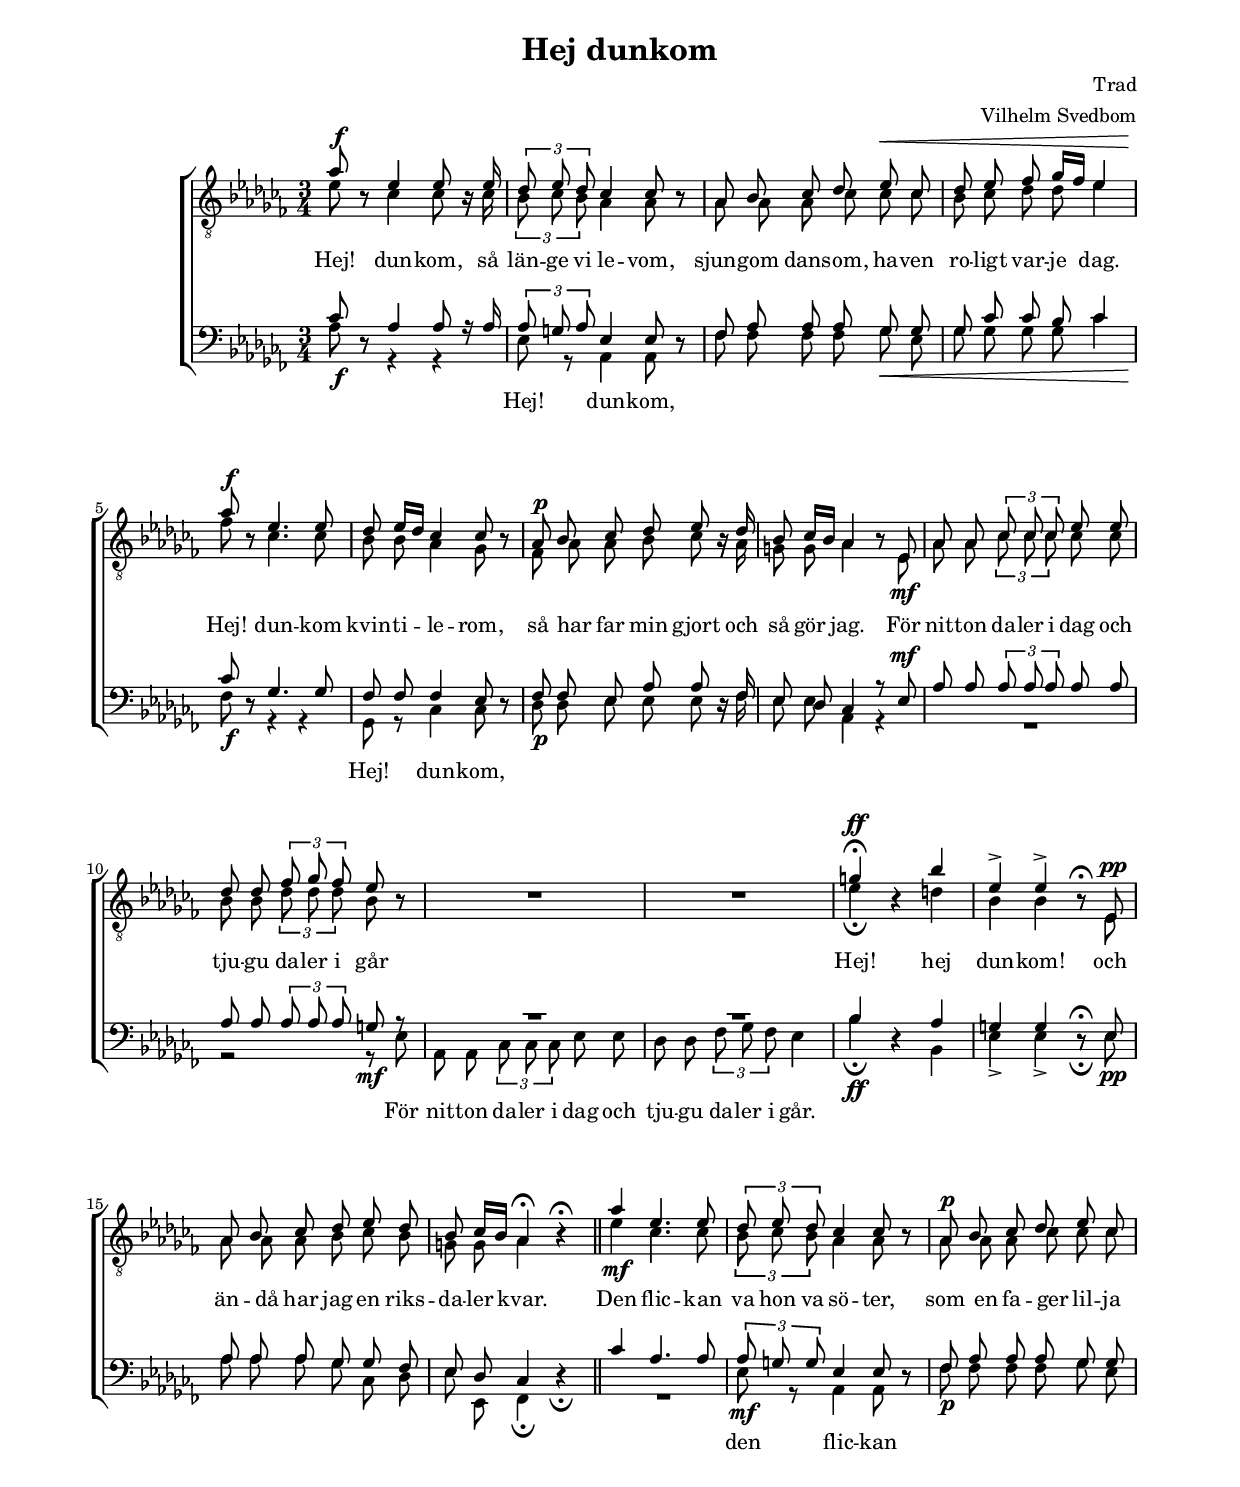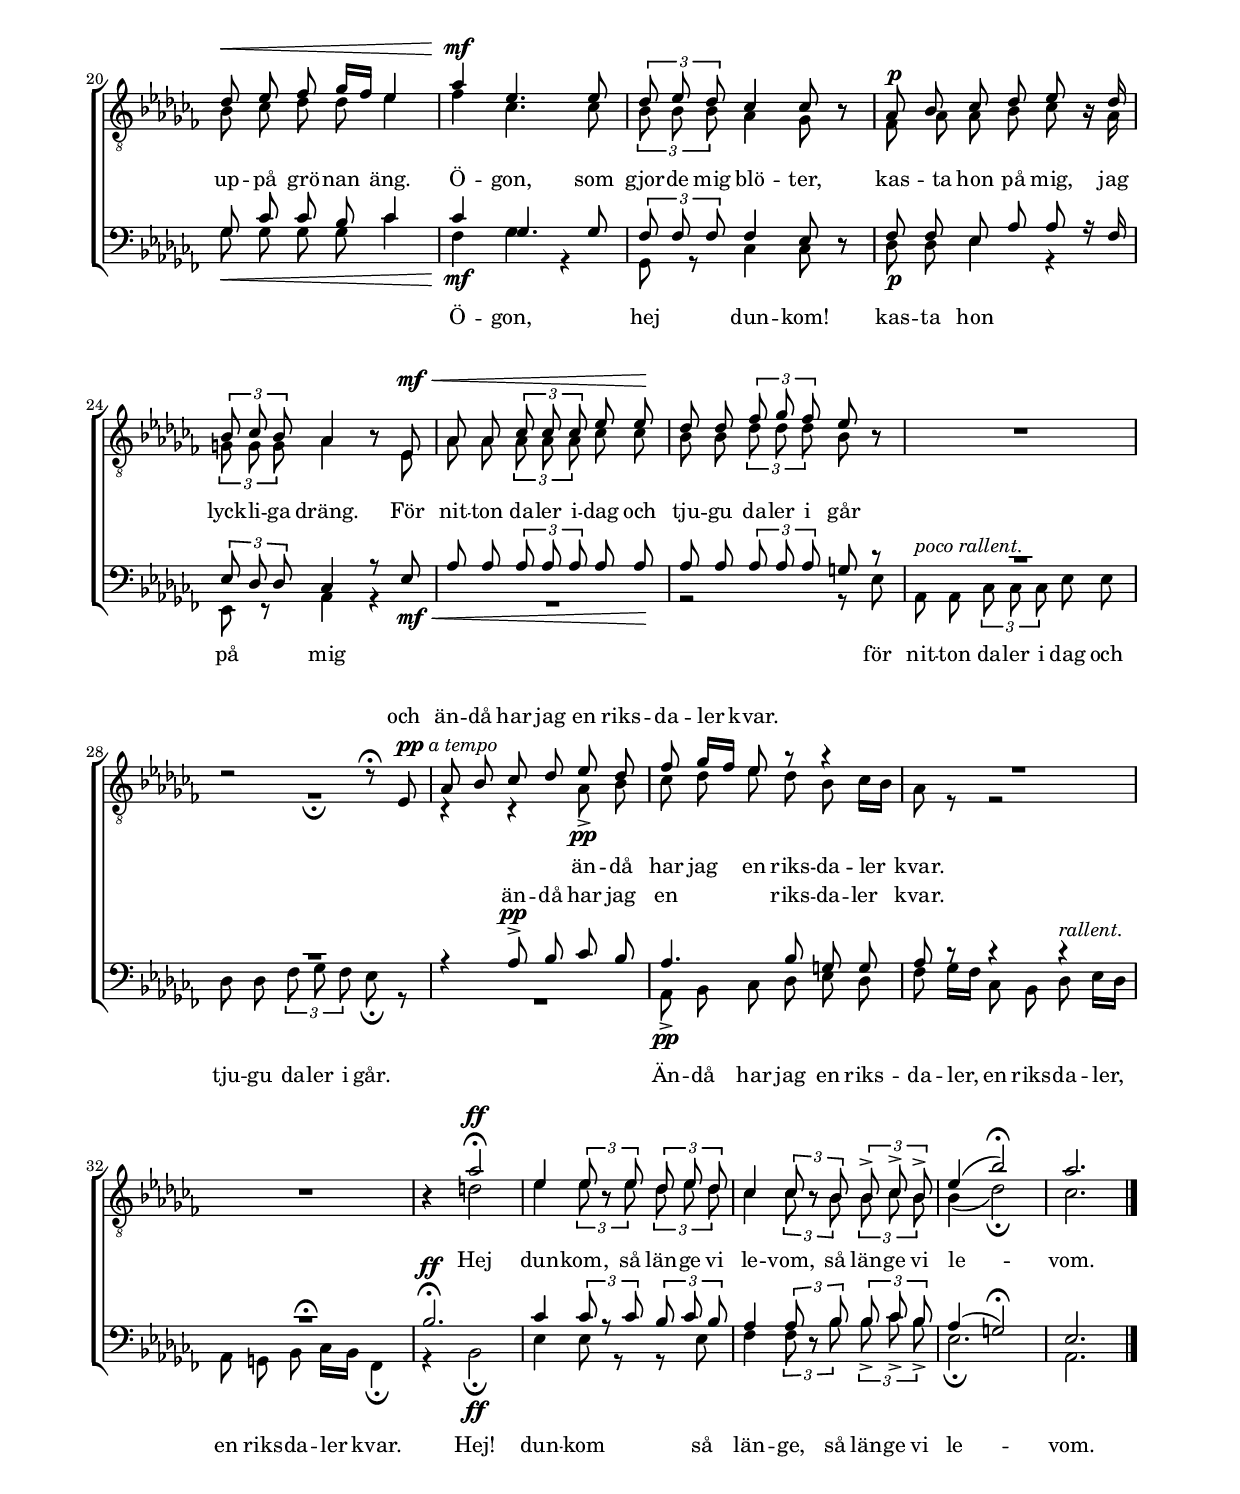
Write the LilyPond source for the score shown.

% LilyBin
\version "2.22.2"

\include "../../Include/midiVolume.ly"
\include "../../Include/copyright.ly"
\include "../../Include/customPaper.ly"

\bookOutputName "HejDunkom"
\pageHeader

\paper {
	page-count = #2
}

global = {
	\key aes \minor
	\time 3/4
}

system = \relative c' {

	s2.\f | s2. | s2  s4\< | s2. |
	s2.\f | s2. | s2.\p | s2. |
	s2. | s2. | s2. | s2. |
	s2.\ff | s2 s8 s8\pp | s2. | s2. \bar "||"

	s2. | s2. | s2.\p | s2.\<  |
	s2.\mf | s2. | s2.\p | s2 s8  s8\mf-\< |
	s2 s8 s8\! | s2. | s2. | s2. |
	s2. | s2. | s2. | s2.  |

	s2.  | s2. | s2. | s2. | s2. \bar "|."
}

tOne = \relative c'' {
	\override Voice.Rest #'staff-position = #0
	\override Voice.MultiMeasureRest #'staff-position = #0
	\autoBeamOff

	aes8 r8 es4 es8 r16 es16 |
	\tuplet 3/2 {des8 es8 des8} ces4 ces8 r8 |
	aes8 bes8 ces8 des8  es8 ces8 |
	des8 es8 fes8  ges16[ fes16]  es4 |

	aes8 r8 es4. es8 |
	des8 es16[ des16] ces4 ces8 r8 |
	aes8 bes8 ces8 des8  es8 r16 des16 |
	bes8 ces16[ bes16] aes4 r8 es8\mf |

	aes8 aes8 \tuplet 3/2 {ces8 ces8 ces8} es8 es8 |
	des8 des8 \tuplet 3/2 {fes8 ges8 fes8} es8 r8 |
	R2. |
	R2. |

	g4\fermata r4 bes4 |
	es,4-> es4-> r8\fermata es,8  |
	aes8 bes8 ces8 des8 es8 des8 |
	bes8 ces16[ bes16] aes4\fermata r4\fermata |

	aes'4\mf es4. es8 |
	\tuplet 3/2 {des8 es8 des8} ces4 ces8 r8 |
	aes8 bes8 ces8 des8 es8 ces8 |
	des8 es8 fes8 ges16[ fes16] es4 |

	aes4 es4. es8 |
	\tuplet 3/2 {des8 es8 des8} ces4 ces8 r8 |
	aes8 bes8 ces8 des8 es8 r16 des16 |
	\tuplet 3/2 {bes8 ces8 bes8} aes4 r8 es8 |

	aes8 aes8 \tuplet 3/2 {ces8 ces8 ces8} es8 es8 |
	des8 des8 \tuplet 3/2 {fes8 ges8 fes8} es8 r8 |
	R2. |
	\override Voice.Rest #'staff-position = #2
	r2 r8\fermata es,8^\markup{\dynamic pp \italic "a tempo"} |

	\override Voice.Rest #'staff-position = #6
	aes8 bes8 ces8 des8 es8 des8 |
	fes8 ges16[ fes16] es8 r8  r4 |
	\once \override Voice.MultiMeasureRest #'staff-position = #2 R2. |
	R2. |
  \override Voice.Rest #'staff-position = #0

	r4 aes2^\ff-\fermata |
	es4 \tuplet 3/2 {es8  r8  es8} \tuplet 3/2 {des8 es8 des8} |
	ces4 \tuplet 3/2  {ces8  r8 bes8} \tuplet 3/2 {bes8-> ces8-> bes8->} |
	es4( bes'2\fermata) |
	aes2.
}

tTwo = \relative c' {
	\override Voice.Rest #'staff-position = #0
	\override Voice.MultiMeasureRest #'staff-position = #0
	\autoBeamOff

	es8 r8 ces4 ces8 r16 ces16 |
	\tuplet 3/2 {bes8 ces8 bes8} aes4 aes8 r8 |
	aes8 aes8 aes8 ces8 ces8 ces8 |
	bes8 ces8 des8 des8 es4 |

	fes8 r8 ces4. ces8 |
	bes8 bes8 aes4 ges8 r8 |
	fes8 aes8 aes8 bes8 ces8 r16 aes16 |
	g8 g8 aes4 r8 es8 |

	aes8 aes8 \tuplet 3/2 {ces8 ces8 ces8} ces8 ces8 |
	bes8 bes8 \tuplet 3/2 {des8 des8 des8} bes8 r8 |
	R2. |
	R2. |

	es4\fermata r4 d4 |
	bes4 bes4 r8 es,8  |
	aes8 aes8 aes8 bes8 ces8 bes8 |
	g8 g8 aes4 r4 |

	es'4 ces4. ces8 |
	\tuplet 3/2 {bes8 ces8 bes8} aes4 aes8 r8 |
	aes8 aes8 aes8 ces8 ces8 ces8 |
	bes8 ces8 des8 des8 es4 |

	fes4 ces4. ces8 |
	\tuplet 3/2 {bes8 bes8 bes8} aes4 ges8 r8 |
	fes8 aes8 aes8 bes8 ces8 r16 aes16 |
	\tuplet 3/2 {g8 g8 g8} aes4 r8 es8 |

	aes8 aes8 \tuplet 3/2 {aes8 aes8 aes8} ces8 ces8 |
	bes8 bes8 \tuplet 3/2 {des8 des8 des8} bes8 r8 |
	R2. |
	\once \override Voice.MultiMeasureRest #'staff-position = #-4 R2._\fermata |
	\override Voice.Rest #'staff-position = #-6

	r4 r4  aes8->-\pp bes8 |
	ces8 des8 es8 des8 bes8 ces16[ bes16] |
	\override Voice.Rest #'staff-position = #-4
	aes8 r8 r2 |
	R2. |

	\override Voice.Rest #'staff-position = #0

	r4 d2 |
	es4 \tuplet 3/2 {es8  r8  es8} \tuplet 3/2 {des8 es8 des8} |
	ces4 \tuplet 3/2  {ces8  r8 bes8} \tuplet 3/2 {bes8 ces8 bes8} |
	bes4( des2\fermata) |
	ces2.
}

bOne = \relative c' {
	\override Voice.Rest #'staff-position = #0
	\override Voice.MultiMeasureRest #'staff-position = #4
	\autoBeamOff

	ces8 r8 aes4 aes8 \once	\override Voice.Rest #'staff-position = #4 r16 aes16 |
	\tuplet 3/2 {aes8 g8 aes8} es4 es8 r8 |
	fes8 aes8 aes8 aes8 ges8 ges8 |
	ges8 ces8 ces8 bes8 ces4 |

	ces8 r8 ges4. ges8 |
	fes8 fes8 fes4 es8 r8 |
	fes8 fes8 es8 aes8 aes8 r16 fes16 |
	es8 des8 ces4 \once \override Voice.Rest #'staff-position = #4 r8 es8^\mf |

	aes8 aes8 \tuplet 3/2 {aes8 aes8 aes8} aes8 aes8 |
	aes8 aes8 \tuplet 3/2 {aes8 aes8 aes8} g8 \once	\override Voice.Rest #'staff-position = #4 r8 |
	R2. |
	R2. |

	bes4 r4 aes4 |
	g4 g4 r8\fermata es8  |
	aes8 aes8 aes8 ges8 ges8 fes8 |
	es8 des8 ces4 r4 |

	ces'4 aes4. aes8 |
	\tuplet 3/2 {aes8 g8 g8} es4 es8 r8 |
	fes8 aes8 aes8 aes8 ges8 ges8 |
	ges8 ces8 ces8 bes8 ces4 |

	ces4 ges4. ges8 |
	\tuplet 3/2 {fes8 fes8 fes8} fes4 es8 r8 |
	fes8 fes8 es8 aes8 aes8 \override Voice.Rest #'staff-position = #4 r16 fes16 |
	\tuplet 3/2 {es8 des8 des8} ces4 r8 es8 |

	aes8 aes8 \tuplet 3/2 {aes8 aes8 aes8} aes8 aes8 |
	aes8 aes8 \tuplet 3/2 {aes8 aes8 aes8} g8 \once	\override Voice.Rest #'staff-position = #6 r8 |
	R2. |
	R2. |

	r4 aes8->^\pp bes8 ces8 bes8 |
	aes4. bes8 g8 g8 |
	aes8 \override Voice.Rest #'staff-position = #6 r8 r4 r4^\markup{\italic rallent.} |
	R2.\fermata |

	bes2.^\ff-\fermata |
	\override Voice.Rest #'staff-position = #4
	ces4 \tuplet 3/2 {ces8 r8 ces8} \tuplet 3/2 {bes8 ces8 bes8} |
	aes4 \tuplet 3/2 {aes8 \once \override Voice.Rest #'staff-position = #0 r8 bes8} \tuplet 3/2 {bes8 ces8 bes8} |
	as4( g2\fermata) |
	es2.
}

bTwo = \relative c' {
	\autoBeamOff

	aes8 \once \override Voice.Rest #'staff-position = #0 r8 r4 r4 |
	es8  r8 aes,4 aes8 \once \override Voice.Rest #'staff-position = #0 r8 |
	fes'8 fes8 fes8 fes8 ges8 es8 |
	ges8 ges8 ges8 ges8 ces4 |

	fes,8 \once \override Voice.Rest #'staff-position = #0 r8 r4 r4 |
	ges,8 r8 ces4 ces8 \once \override Voice.Rest #'staff-position = #0 r8 |
	des8 des8 es8 es8 es8 \once \override Voice.Rest #'staff-position = #0 r16 fes16 |
	es8 es8 aes,4 r4 |

	R2. |
	r2 r8\mf es'8
	aes,8 aes8 \tuplet 3/2 {ces8 ces8 ces8} es8 es8 |
	des8 des8 \tuplet 3/2 {fes8 ges8 fes8} es4 |

	bes'4\fermata \once \override Voice.Rest #'staff-position = #0 r4 bes,4 |
	es4-> es4-> \once \override Voice.Rest #'staff-position = #0 r8\fermata es8  |
	aes8 aes8 aes8 ges8 ces,8 des8 |
	es8 es,8 fes4\fermata \once \override Voice.Rest #'staff-position = #0 r4\fermata |

	R2. |
	es'8\mf r8 aes,4 aes8 \once \override Voice.Rest #'staff-position = #0 r8 |
	fes'8 fes8 fes8 fes8 ges8 es8 |
	ges8 ges8 ges8 ges8 ces4 |

	fes,4 ges4 r4 |
	ges,8 r8 ces4 ces8 \once \override Voice.Rest #'staff-position = #0 r8 |
	des8 des8 es4 r4 |
	es,8 r8 aes4 r4 |

	R2. |
	r2 r8 es'8
	aes,8^\markup{\italic{poco  rallent.}} aes8 \tuplet 3/2 {ces8 ces8 ces8} es8 es8 |
	des8 des8 \tuplet 3/2 {fes8 ges8 fes8} es8_\fermata r8 |

	R2. |
	aes,8->-\pp bes8 ces8 des8 es8 des8 |
	fes8 ges16[ fes16] ces8 bes8 des8 es16[ des16] |
	aes8 g8 bes8 ces16[ bes16] fes4\fermata |

	r4 bes2_\ff-\fermata |
	es4 es8 r8 r8 es8 |
	fes4 \tuplet 3/2 {fes8 \once	\override Voice.Rest #'staff-position = #0 r8 bes8} \tuplet 3/2 {bes8-> ces8-> bes8->} |
	es,2.\fermata |
	aes,2.
}

LyricToneOne = \lyricmode {
	\repeat unfold 115  {\skip 1}
	och än  -- då har jag en  riks -- da --  ler kvar.
}

LyricTtwo = \lyricmode {
	Hej! dun --  kom,   så län  --  ge vi le  --  vom,
	sjung -- om dans -- om,  ha  --  ven ro -- ligt  var  -- je dag.
	Hej!  dun --  kom kvin -- ti  -- le  -- rom,
	så  har far   min  gjort  och så gör  jag.
	För nit -- ton da -- ler i dag och tju -- gu  da  -- ler i går

	Hej! hej dun -- kom!
	och än --  då har jag en riks  --  da -- ler kvar.

	Den flic -- kan  va hon   va sö  -- ter,
	som en fa -- ger lil  -- ja up  --  på grö -- nan äng.
	Ö -- gon, som  gjor  -- de mig blö -- ter,
	kas -- ta hon  på mig,  jag  lyck  --  li  --  ga  dräng.
	För  nit --  ton da --  ler i -- dag  och  tju  --  gu da --  ler i går

	än -- då har jag en riks  --  da --  ler kvar.

	Hej dun -- kom, så  län --  ge vi le -- vom,
	så  län  -- ge  vi le --  vom.
}

LyricBone = \lyricmode {
	\repeat unfold 115  {\skip 1}
	än  -- då har jag en  riks -- da --  ler kvar.
}

LyricBtwoOne = \lyricmode {
	\skip 1
	Hej! dun  --  kom,
	\repeat  unfold  12 {\skip 1}
	Hej! dun  -- kom,
	\repeat  unfold  9 {\skip 1}
	För nit  --  ton  da -- ler i dag och tju  -- gu da -- ler i går.
	\repeat  unfold  14 {\skip 1}
	den flic  --  kan
	\repeat  unfold 11 {\skip 1}
	Ö  --  gon, hej dun --  kom!
	kas  -- ta hon på  mig
	för nit  --  ton  da -- ler i dag och tju  -- gu da -- ler i går.
	Än -- då har jag en riks -- da --  ler, en riks  -- da  -- ler, en  riks --  da -- ler kvar.
	Hej! dun  --  kom så län  --  ge, så  län -- ge  vi le --  vom.
}

\include "midi.ly"
\score { % centered <<

	\hejDunkomHeader

	\new ChoirStaff <<
		\new Staff = "tenor" <<
			\global
			\clef "treble_8"
			\new Voice = "system" <<
				\dynamicUp
				\system
			>>
			\new Voice = "tOne" <<
				\voiceOne
				\tOne
			>>
			\new Voice = "tTwo" <<
				\voiceTwo
				\tTwo
			>>
			\new Lyrics \with {alignAboveContext = "tenor"} {
				\lyricsto "tOne"
				\LyricToneOne
			}
			\new Lyrics {
				\lyricsto "tTwo"
				\LyricTtwo
			}
		>>
		\new Staff = "bass" <<
			\global
			\clef "bass"
			\new Voice = "system" <<
				\dynamicDown
				\system
			>>
			\new Voice = "bOne" <<
				\voiceOne
				\bOne
			>>
			\new Voice = "bTwo" <<
				\voiceTwo
				\bTwo
			>>
			\new Lyrics \with {alignAboveContext = "bass"} {
				\lyricsto "bOne"
				\LyricBone
			}
			\new Lyrics {
				\lyricsto "bTwo"
				\LyricBtwoOne
			}
		>>
	>>
}  % End score

